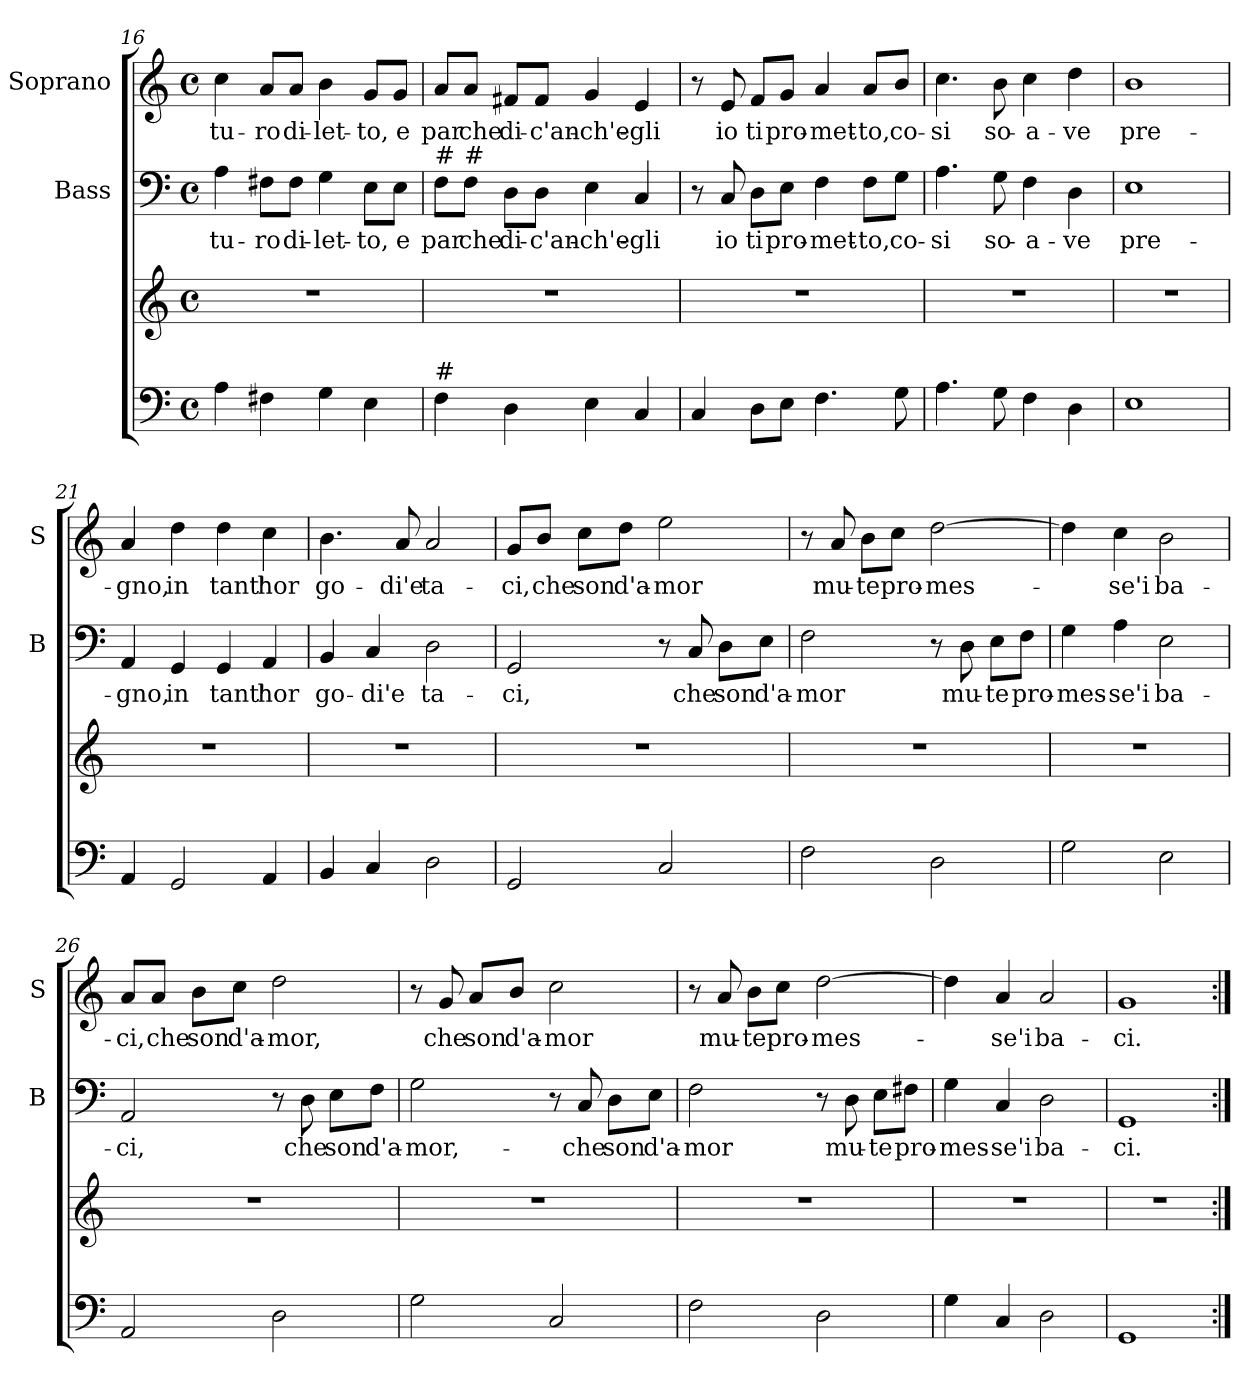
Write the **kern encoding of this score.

**kern	**kern	**kern	**text	**kern	**text
*part3	*part3	*part2	*part2	*part1	*part1
*staff4	*staff3	*staff2	*staff2	*staff1	*staff1
*	*	*I"Bass	*	*I"Soprano	*
*	*	*I'B	*	*I'S	*
*clefF4	*clefG2	*clefF4	*	*clefG2	*
*k[]	*k[]	*k[]	*	*k[]	*
*C:	*C:	*C:	*	*C:	*
*M4/4	*M4/4	*M4/4	*	*M4/4	*
*met(c)	*met(c)	*met(c)	*	*met(c)	*
=16	=16	=16	=16	=16	=16
!	!	!	!LO:LY:b	!	!LO:LY:b
4A\	1r	4A\	-tu-	4cc\	-tu-
!	!	!	!LO:LY:b	!	!LO:LY:b
4F#X\	.	8F#X\L	-ro	8a/L	-ro
!	!	!	!LO:LY:b	!	!LO:LY:b
.	.	8F#\J	di-	8a/J	di-
!	!	!	!LO:LY:b	!	!LO:LY:b
4G\	.	4G\	-let-	4b\	-let-
!	!	!	!LO:LY:b	!	!LO:LY:b
4E\	.	8E\L	-to,	8g/L	-to,
!	!	!	!LO:LY:b	!	!LO:LY:b
.	.	8E\J	e	8g/J	e
=17	=17	=17	=17	=17	=17
!	!	!LO:TX:a:t=#	!	!	!
!LO:TX:a:t=#	!	!	!	!	!
!	!	!	!LO:LY:b	!	!LO:LY:b
4F\	1r	8F\L	par	8a/L	par
!	!	!LO:TX:a:t=#	!	!	!
!	!	!	!LO:LY:b	!	!LO:LY:b
.	.	8F\J	che	8a/J	che
!	!	!	!LO:LY:b	!	!LO:LY:b
4D\	.	8D\L	di-	8f#X/L	di-
!	!	!	!LO:LY:b	!	!LO:LY:b
.	.	8D\J	-c'an-	8f#/J	-c'an-
!	!	!	!LO:LY:b	!	!LO:LY:b
4E\	.	4E\	-ch'e-	4g/	-ch'e-
!	!	!	!LO:LY:b	!	!LO:LY:b
4C/	.	4C/	-gli	4e/	-gli
=18	=18	=18	=18	=18	=18
4C/	1r	8r	.	8r	.
!	!	!	!LO:LY:b	!	!LO:LY:b
.	.	8C/	io	8e/	io
!	!	!	!LO:LY:b	!	!LO:LY:b
8D\L	.	8D\L	ti	8f/L	ti
!	!	!	!LO:LY:b	!	!LO:LY:b
8E\J	.	8E\J	pro-	8g/J	pro-
!	!	!	!LO:LY:b	!	!LO:LY:b
4.F\	.	4F\	-met-	4a/	-met-
!	!	!	!LO:LY:b	!	!LO:LY:b
.	.	8F\L	-to,	8a/L	-to,
!	!	!	!LO:LY:b	!	!LO:LY:b
8G\	.	8G\J	co-	8b/J	co-
!!LO:LB:g=z
=19	=19	=19	=19	=19	=19
!	!	!	!LO:LY:b	!	!LO:LY:b
4.A\	1r	4.A\	-si	4.cc\	-si
!	!	!	!LO:LY:b	!	!LO:LY:b
8G\	.	8G\	so-	8b\	so-
!	!	!	!LO:LY:b	!	!LO:LY:b
4F\	.	4F\	-a-	4cc\	-a-
!	!	!	!LO:LY:b	!	!LO:LY:b
4D\	.	4D\	-ve	4dd\	-ve
=20	=20	=20	=20	=20	=20
!	!	!	!LO:LY:b	!	!LO:LY:b
1E	1r	1E	pre-	1b	pre-
=21	=21	=21	=21	=21	=21
!	!	!	!LO:LY:b	!	!LO:LY:b
4AA/	1r	4AA/	-gno,	4a/	-gno,
!	!	!	!LO:LY:b	!	!LO:LY:b
2GG/	.	4GG/	in	4dd\	in
!	!	!	!LO:LY:b	!	!LO:LY:b
.	.	4GG/	tant'	4dd\	tant'
!	!	!	!LO:LY:b	!	!LO:LY:b
4AA/	.	4AA/	hor	4cc\	hor
=22	=22	=22	=22	=22	=22
!	!	!	!LO:LY:b	!	!LO:LY:b
4BB/	1r	4BB/	go-	4.b\	go-
!	!	!	!LO:LY:b	!	!
4C/	.	4C/	-di'e	.	.
!	!	!	!	!	!LO:LY:b
.	.	.	.	8a/	-di'e
!	!	!	!LO:LY:b	!	!LO:LY:b
2D\	.	2D\	ta-	2a/	ta-
!!LO:LB:g=z
=23	=23	=23	=23	=23	=23
!	!	!	!LO:LY:b	!	!LO:LY:b
2GG/	1r	2GG/	-ci,	8g/L	-ci,
!	!	!	!	!	!LO:LY:b
.	.	.	.	8b/J	che
!	!	!	!	!	!LO:LY:b
.	.	.	.	8cc\L	son
!	!	!	!	!	!LO:LY:b
.	.	.	.	8dd\J	d'a-
!	!	!	!	!	!LO:LY:b
2C/	.	8r	.	2ee\	-mor
!	!	!	!LO:LY:b	!	!
.	.	8C/	che	.	.
!	!	!	!LO:LY:b	!	!
.	.	8D\L	son	.	.
!	!	!	!LO:LY:b	!	!
.	.	8E\J	d'a-	.	.
=24	=24	=24	=24	=24	=24
!	!	!	!LO:LY:b	!	!
2F\	1r	2F\	-mor	8r	.
!	!	!	!	!	!LO:LY:b
.	.	.	.	8a/	mu-
!	!	!	!	!	!LO:LY:b
.	.	.	.	8b\L	-te
!	!	!	!	!	!LO:LY:b
.	.	.	.	8cc\J	pro-
!	!	!	!	!	!LO:LY:b
2D\	.	8r	.	[2dd\	-mes-
!	!	!	!LO:LY:b	!	!
.	.	8D\	mu-	.	.
!	!	!	!LO:LY:b	!	!
.	.	8E\L	-te	.	.
!	!	!	!LO:LY:b	!	!
.	.	8F\J	pro-	.	.
=25	=25	=25	=25	=25	=25
!	!	!	!LO:LY:b	!	!
2G\	1r	4G\	-mes-	4dd\]	.
!	!	!	!LO:LY:b	!	!LO:LY:b
.	.	4A\	-se'i	4cc\	-se'i
!	!	!	!LO:LY:b	!	!LO:LY:b
2E\	.	2E\	ba-	2b\	ba-
=26	=26	=26	=26	=26	=26
!	!	!	!LO:LY:b	!	!LO:LY:b
2AA/	1r	2AA/	-ci,	8a/L	-ci,
!	!	!	!	!	!LO:LY:b
.	.	.	.	8a/J	che
!	!	!	!	!	!LO:LY:b
.	.	.	.	8b\L	son
!	!	!	!	!	!LO:LY:b
.	.	.	.	8cc\J	d'a-
!	!	!	!	!	!LO:LY:b
2D\	.	8r	.	2dd\	-mor,
!	!	!	!LO:LY:b	!	!
.	.	8D\	che	.	.
!	!	!	!LO:LY:b	!	!
.	.	8E\L	son	.	.
!	!	!	!LO:LY:b	!	!
.	.	8F\J	d'a-	.	.
!!LO:LB:g=z
=27	=27	=27	=27	=27	=27
!	!	!	!LO:LY:b	!	!
2G\	1r	2G\	-mor,-	8r	.
!	!	!	!	!	!LO:LY:b
.	.	.	.	8g/	che
!	!	!	!	!	!LO:LY:b
.	.	.	.	8a/L	son
!	!	!	!	!	!LO:LY:b
.	.	.	.	8b/J	d'a-
!	!	!	!	!	!LO:LY:b
2C/	.	8r	.	2cc\	-mor
!	!	!	!LO:LY:b	!	!
.	.	8C/	-che	.	.
!	!	!	!LO:LY:b	!	!
.	.	8D\L	son	.	.
!	!	!	!LO:LY:b	!	!
.	.	8E\J	d'a-	.	.
=28	=28	=28	=28	=28	=28
!	!	!	!LO:LY:b	!	!
2F\	1r	2F\	-mor	8r	.
!	!	!	!	!	!LO:LY:b
.	.	.	.	8a/	mu-
!	!	!	!	!	!LO:LY:b
.	.	.	.	8b\L	-te
!	!	!	!	!	!LO:LY:b
.	.	.	.	8cc\J	pro-
!	!	!	!	!	!LO:LY:b
2D\	.	8r	.	[2dd\	-mes-
!	!	!	!LO:LY:b	!	!
.	.	8D\	mu-	.	.
!	!	!	!LO:LY:b	!	!
.	.	8E\L	-te	.	.
!	!	!	!LO:LY:b	!	!
.	.	8F#X\J	pro-	.	.
=29	=29	=29	=29	=29	=29
!	!	!	!LO:LY:b	!	!
4G\	1r	4G\	-mes-	4dd\]	.
!	!	!	!LO:LY:b	!	!LO:LY:b
4C/	.	4C/	-se'i	4a/	-se'i
!	!	!	!LO:LY:b	!	!LO:LY:b
2D\	.	2D\	ba-	2a/	ba-
=30	=30	=30	=30	=30	=30
!	!	!	!LO:LY:b	!	!LO:LY:b
1GG	1r	1GG	-ci.	1g	-ci.
=:|!	=:|!	=:|!	=:|!	=:|!	=:|!
*-	*-	*-	*-	*-	*-
